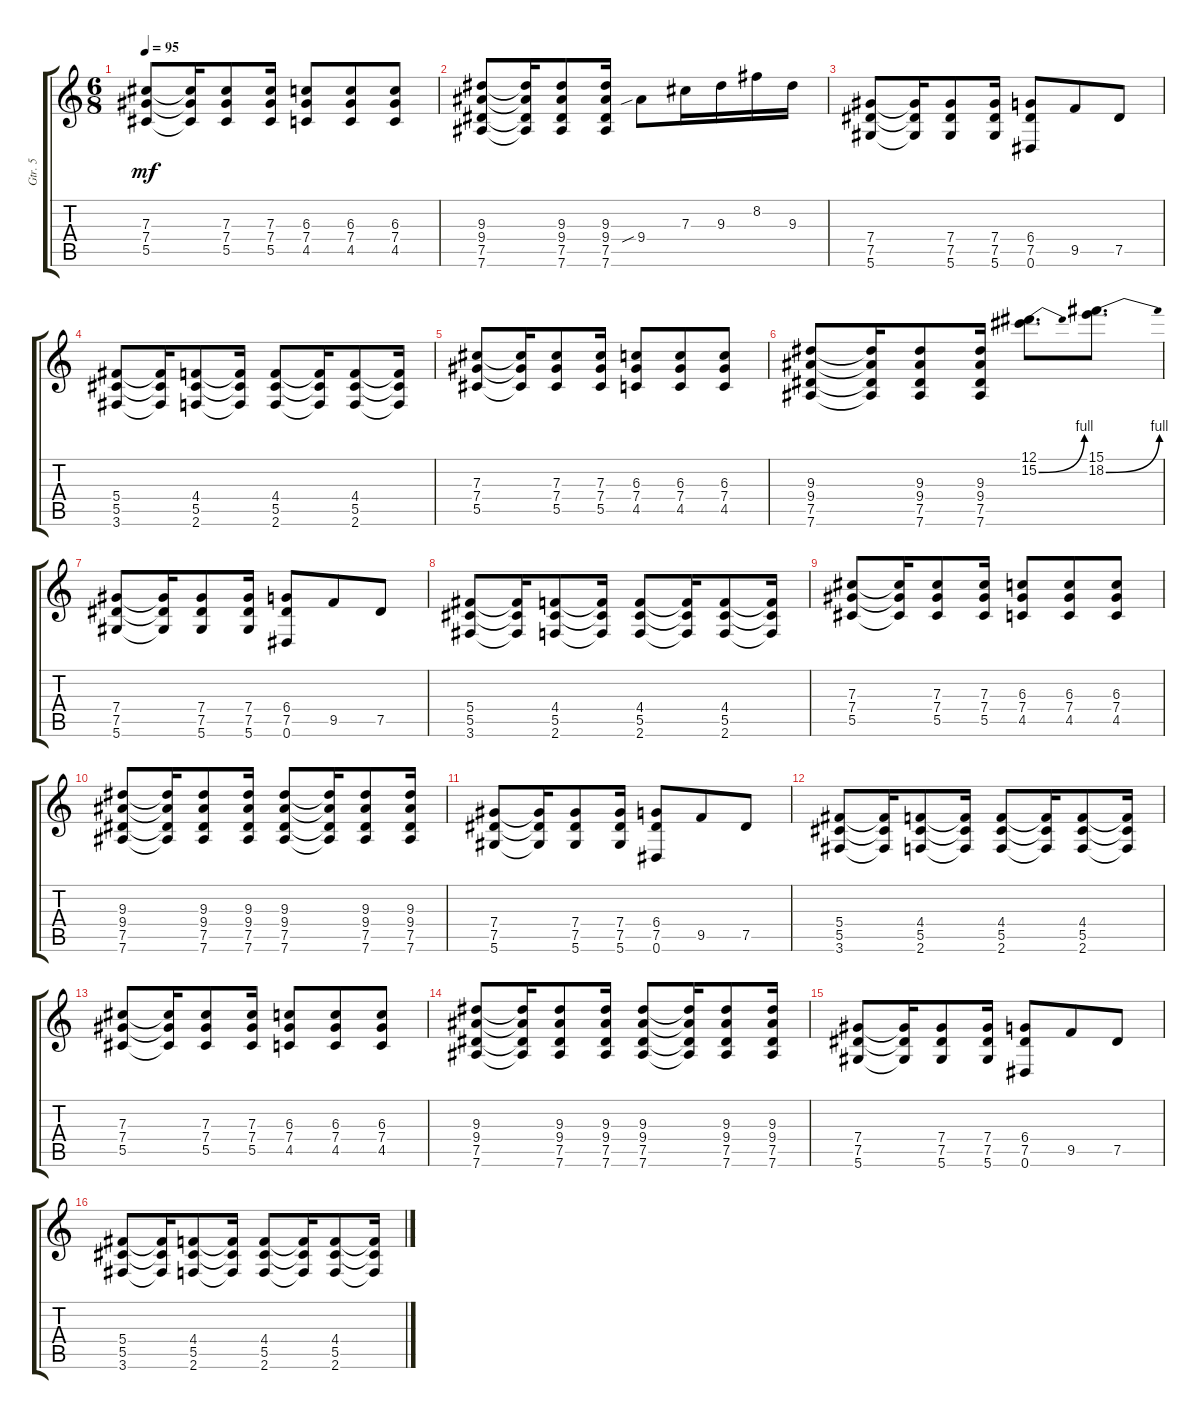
\track ("Gtr. 5" "Gtr. 5") {instrument overdrivenguitar}
\staff {score tabs}
\tuning (Eb4 Bb3 Gb3 Db3 Ab2 Eb2) {hide}
\ts (6 8)
\tempo 95
\clef g2
\ks c
(7.3 7.4 5.5).8{dy mf} (7.3{t} 7.4{t} 5.5{t}).16 (7.3 7.4 5.5).8 (7.3 7.4 5.5).16 (6.3 7.4 4.5).8 (6.3 7.4 4.5).8 (6.3 7.4 4.5).8 |
(9.3 9.4 7.5 7.6).8 (9.3{t} 9.4{t} 7.5{t} 7.6{t}).16 (9.3 9.4 7.5 7.6).8 (9.3 9.4 7.5 7.6).16 9.4{sib}.8 7.3.16 9.3.16 8.2.16 9.3.16 |
(7.4 7.5 5.6).8 (7.4{t} 7.5{t} 5.6{t}).16 (7.4 7.5 5.6).8 (7.4 7.5 5.6).16 (6.4 7.5 0.6).8 9.5.8 7.5.8 |
(5.4 5.5 3.6).8 (5.4{t} 5.5{t} 3.6{t}).16 (4.4 5.5 2.6).8 (4.4{t} 5.5{t} 2.6{t}).16 (4.4 5.5 2.6).8 (4.4{t} 5.5{t} 2.6{t}).16 (4.4 5.5 2.6).8 (4.4{t} 5.5{t} 2.6{t}).16 |
(7.3 7.4 5.5).8 (7.3{t} 7.4{t} 5.5{t}).16 (7.3 7.4 5.5).8 (7.3 7.4 5.5).16 (6.3 7.4 4.5).8 (6.3 7.4 4.5).8 (6.3 7.4 4.5).8 |
(9.3 9.4 7.5 7.6).8 (9.3{t} 9.4{t} 7.5{t} 7.6{t}).16 (9.3 9.4 7.5 7.6).8 (9.3 9.4 7.5 7.6).16 (12.1 15.2{be (bend 0 0 60 4)}).8{d} (15.1 18.2{be (bend 0 0 60 4)}).8{d} |
(7.4 7.5 5.6).8 (7.4{t} 7.5{t} 5.6{t}).16 (7.4 7.5 5.6).8 (7.4 7.5 5.6).16 (6.4 7.5 0.6).8 9.5.8 7.5.8 |
(5.4 5.5 3.6).8 (5.4{t} 5.5{t} 3.6{t}).16 (4.4 5.5 2.6).8 (4.4{t} 5.5{t} 2.6{t}).16 (4.4 5.5 2.6).8 (4.4{t} 5.5{t} 2.6{t}).16 (4.4 5.5 2.6).8 (4.4{t} 5.5{t} 2.6{t}).16 |
(7.3 7.4 5.5).8 (7.3{t} 7.4{t} 5.5{t}).16 (7.3 7.4 5.5).8 (7.3 7.4 5.5).16 (6.3 7.4 4.5).8 (6.3 7.4 4.5).8 (6.3 7.4 4.5).8 |
(9.3 9.4 7.5 7.6).8 (9.3{t} 9.4{t} 7.5{t} 7.6{t}).16 (9.3 9.4 7.5 7.6).8 (9.3 9.4 7.5 7.6).16 (9.3 9.4 7.5 7.6).8 (9.3{t} 9.4{t} 7.5{t} 7.6{t}).16 (9.3 9.4 7.5 7.6).8 (9.3 9.4 7.5 7.6).16 |
(7.4 7.5 5.6).8 (7.4{t} 7.5{t} 5.6{t}).16 (7.4 7.5 5.6).8 (7.4 7.5 5.6).16 (6.4 7.5 0.6).8 9.5.8 7.5.8 |
(5.4 5.5 3.6).8 (5.4{t} 5.5{t} 3.6{t}).16 (4.4 5.5 2.6).8 (4.4{t} 5.5{t} 2.6{t}).16 (4.4 5.5 2.6).8 (4.4{t} 5.5{t} 2.6{t}).16 (4.4 5.5 2.6).8 (4.4{t} 5.5{t} 2.6{t}).16 |
(7.3 7.4 5.5).8 (7.3{t} 7.4{t} 5.5{t}).16 (7.3 7.4 5.5).8 (7.3 7.4 5.5).16 (6.3 7.4 4.5).8 (6.3 7.4 4.5).8 (6.3 7.4 4.5).8 |
(9.3 9.4 7.5 7.6).8 (9.3{t} 9.4{t} 7.5{t} 7.6{t}).16 (9.3 9.4 7.5 7.6).8 (9.3 9.4 7.5 7.6).16 (9.3 9.4 7.5 7.6).8 (9.3{t} 9.4{t} 7.5{t} 7.6{t}).16 (9.3 9.4 7.5 7.6).8 (9.3 9.4 7.5 7.6).16 |
(7.4 7.5 5.6).8 (7.4{t} 7.5{t} 5.6{t}).16 (7.4 7.5 5.6).8 (7.4 7.5 5.6).16 (6.4 7.5 0.6).8 9.5.8 7.5.8 |
(5.4 5.5 3.6).8 (5.4{t} 5.5{t} 3.6{t}).16 (4.4 5.5 2.6).8 (4.4{t} 5.5{t} 2.6{t}).16 (4.4 5.5 2.6).8 (4.4{t} 5.5{t} 2.6{t}).16 (4.4 5.5 2.6).8 (4.4{t} 5.5{t} 2.6{t}).16
